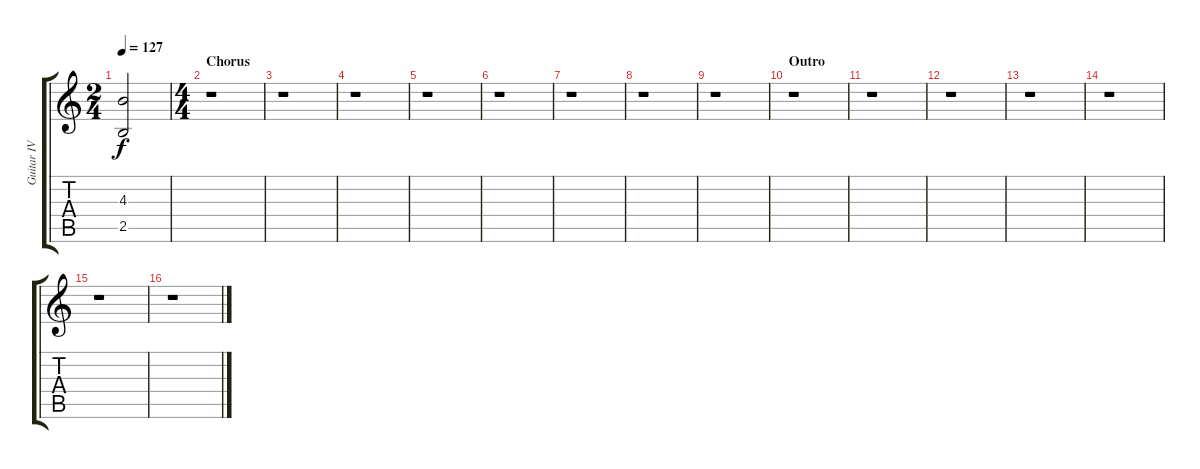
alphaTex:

\track ("Guitar IV" "Guitar IV") {instrument electricguitarclean}
\staff {score tabs}
\tuning (E4 B3 G3 D3 A2 E2) {hide}
\ts (2 4)
\tempo 127
\clef g2
\ks c
(4.3{t} 2.5{t}).2{dy f} |
\ts (4 4)
\section ("" "Chorus")
r.1 |
r.1 |
r.1 |
r.1 |
r.1 |
r.1 |
r.1 |
r.1 |
\section ("" "Outro")
r.1 |
r.1 |
r.1 |
r.1 |
r.1 |
r.1 |
r.1
